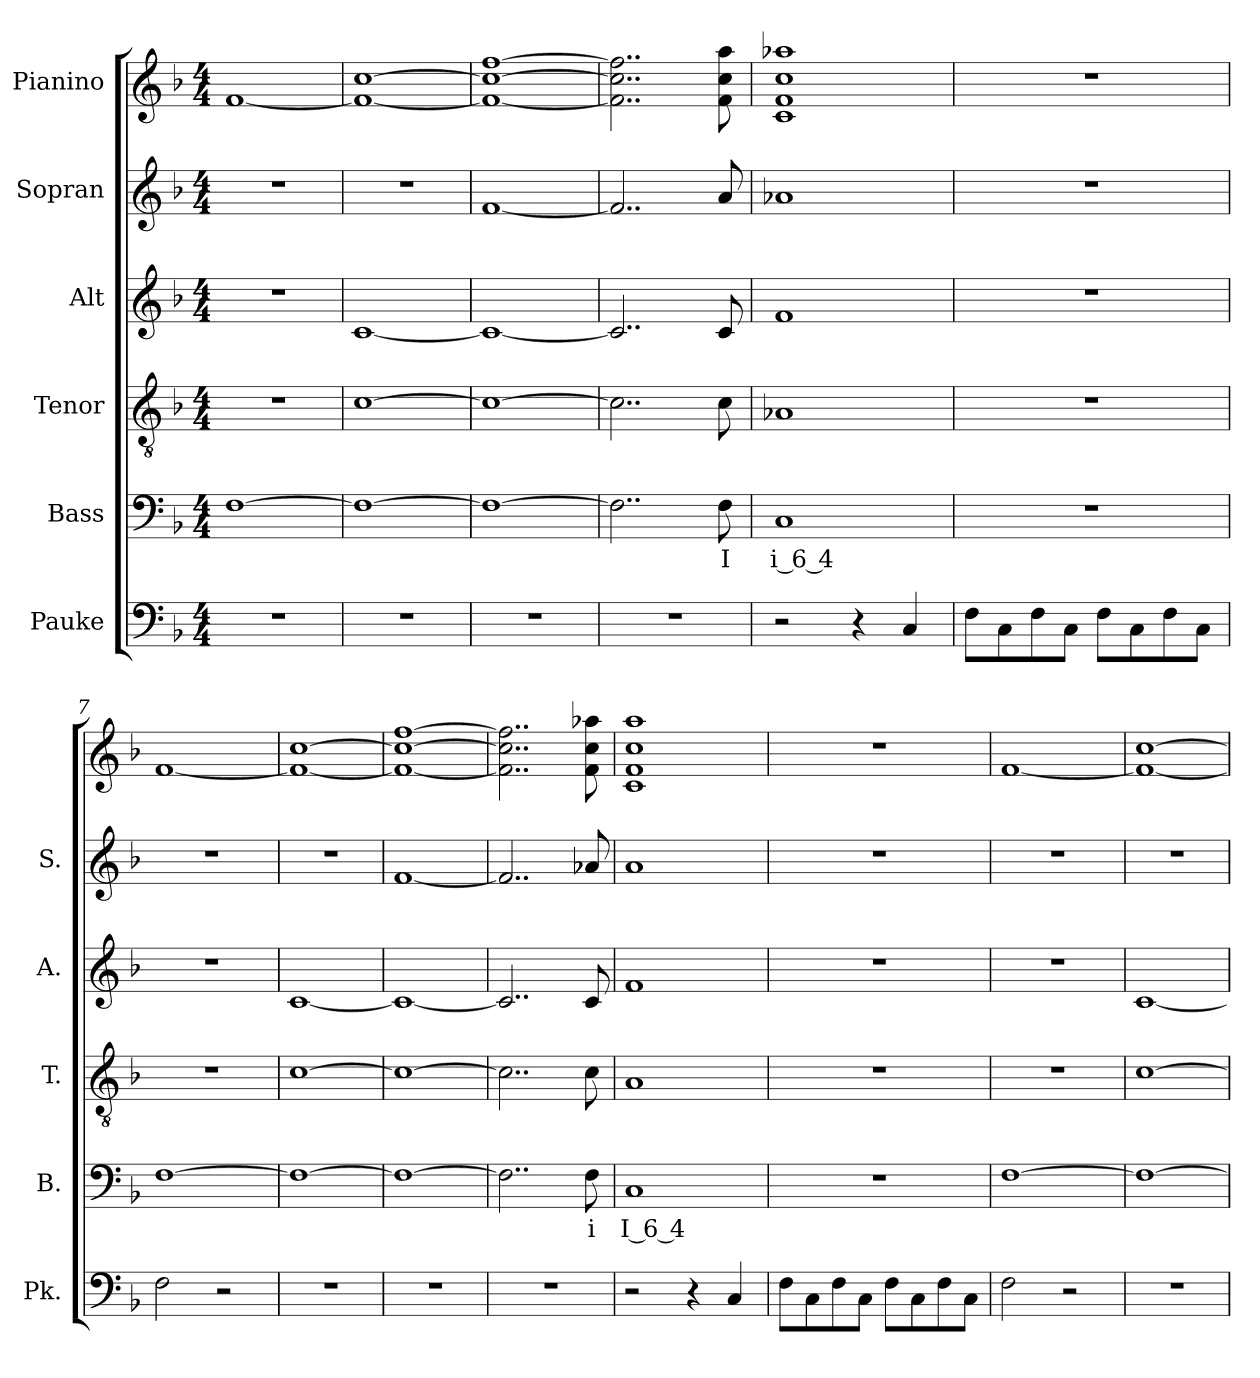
**kern	**kern	**text	**kern	**kern	**kern	**kern
*part6	*part5	*part5	*part4	*part3	*part2	*part1
*staff6	*staff5	*staff5	*staff4	*staff3	*staff2	*staff1
*I"Pauke	*I"Bass	*	*I"Tenor	*I"Alt	*I"Sopran	*I"Pianino
*I'Pk.	*I'B.	*	*I'T.	*I'A.	*I'S.	*
*clefF4	*clefF4	*	*clefGv2	*clefG2	*clefG2	*clefG2
*k[b-]	*k[b-]	*	*k[b-]	*k[b-]	*k[b-]	*k[b-]
*M4/4	*M4/4	*	*M4/4	*M4/4	*M4/4	*M4/4
*MM95	*MM95	*	*MM95	*MM95	*MM95	*MM95
=1	=1	=1	=1	=1	=1	=1
1r	[1F	.	1r	1r	1r	[1f
=2	=2	=2	=2	=2	=2	=2
1r	1F_	.	[1c	[1c	1r	1f_ [1cc
=3	=3	=3	=3	=3	=3	=3
1r	1F_	.	1c_	1c_	[1f	1f_ 1cc_ [1ff
=4	=4	=4	=4	=4	=4	=4
1r	2..F\]	.	2..c\]	2..c/]	2..f/]	2..f\] 2..cc\] 2..ff\]
!	!	!LO:LY:b	!	!	!	!
.	8F\	I	8c\	8c/	8a/	8f\ 8cc\ 8aa\
=5	=5	=5	=5	=5	=5	=5
!	!	!LO:LY:b	!	!	!	!
2r	1C	i 6 4	1A-X	1f	1a-X	1c 1f 1cc 1aa-X
4r	.	.	.	.	.	.
4C/	.	.	.	.	.	.
=6	=6	=6	=6	=6	=6	=6
8F\L	1r	.	1r	1r	1r	1r
8C\	.	.	.	.	.	.
8F\	.	.	.	.	.	.
8C\J	.	.	.	.	.	.
8F\L	.	.	.	.	.	.
8C\	.	.	.	.	.	.
8F\	.	.	.	.	.	.
8C\J	.	.	.	.	.	.
!!LO:PB:g=z
=7	=7	=7	=7	=7	=7	=7
2F\	[1F	.	1r	1r	1r	[1f
2r	.	.	.	.	.	.
=8	=8	=8	=8	=8	=8	=8
1r	1F_	.	[1c	[1c	1r	1f_ [1cc
=9	=9	=9	=9	=9	=9	=9
1r	1F_	.	1c_	1c_	[1f	1f_ 1cc_ [1ff
=10	=10	=10	=10	=10	=10	=10
1r	2..F\]	.	2..c\]	2..c/]	2..f/]	2..f\] 2..cc\] 2..ff\]
!	!	!LO:LY:b	!	!	!	!
.	8F\	i	8c\	8c/	8a-X/	8f\ 8cc\ 8aa-X\
=11	=11	=11	=11	=11	=11	=11
!	!	!LO:LY:b	!	!	!	!
2r	1C	I 6 4	1A	1f	1a	1c 1f 1cc 1aa
4r	.	.	.	.	.	.
4C/	.	.	.	.	.	.
=12	=12	=12	=12	=12	=12	=12
8F\L	1r	.	1r	1r	1r	1r
8C\	.	.	.	.	.	.
8F\	.	.	.	.	.	.
8C\J	.	.	.	.	.	.
8F\L	.	.	.	.	.	.
8C\	.	.	.	.	.	.
8F\	.	.	.	.	.	.
8C\J	.	.	.	.	.	.
!!LO:PB:g=z
=13	=13	=13	=13	=13	=13	=13
2F\	[1F	.	1r	1r	1r	[1f
2r	.	.	.	.	.	.
=14	=14	=14	=14	=14	=14	=14
1r	1F_	.	[1c	[1c	1r	1f_ [1cc
=	=	=	=	=	=	=
*-	*-	*-	*-	*-	*-	*-
